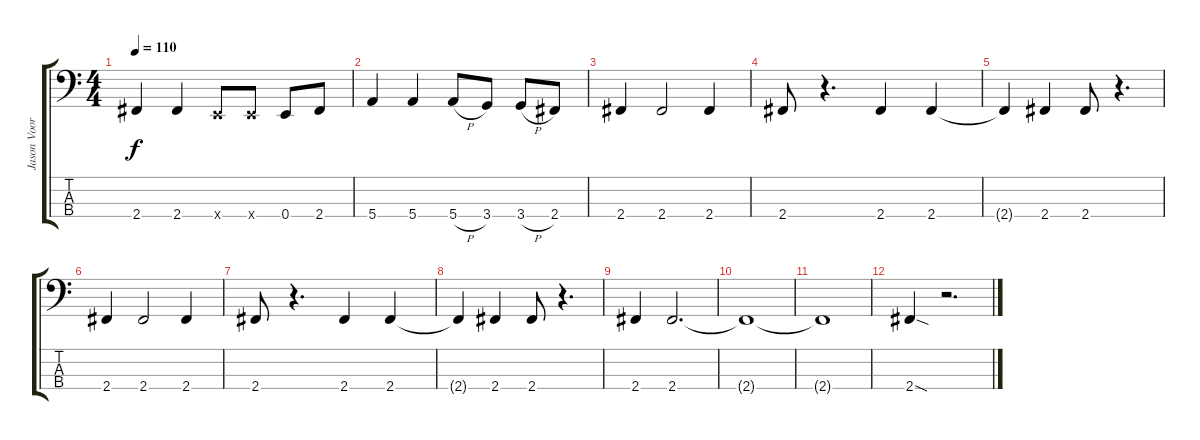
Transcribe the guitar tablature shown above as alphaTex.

\track ("Jason Voorhees" "Jason Voor") {instrument slapbass1}
\staff {score tabs}
\tuning (G2 D2 A1 E1) {hide}
\ts (4 4)
\tempo 110
\clef f4
\ks c
2.4.4{dy f} 2.4.4 0.4{x}.8 0.4{x}.8 0.4.8 2.4.8 |
5.4.4 5.4.4 5.4{h}.8 3.4.8 3.4{h}.8 2.4.8 |
2.4.4 2.4.2 2.4.4 |
2.4.8 r.4{d} 2.4.4 2.4.4 |
2.4{t}.4 2.4.4 2.4.8 r.4{d} |
2.4.4 2.4.2 2.4.4 |
2.4.8 r.4{d} 2.4.4 2.4.4 |
2.4{t}.4 2.4.4 2.4.8 r.4{d} |
2.4.4 2.4.2{d} |
2.4{t}.1 |
2.4{t}.1 |
2.4{sod}.4 r.2{d}
